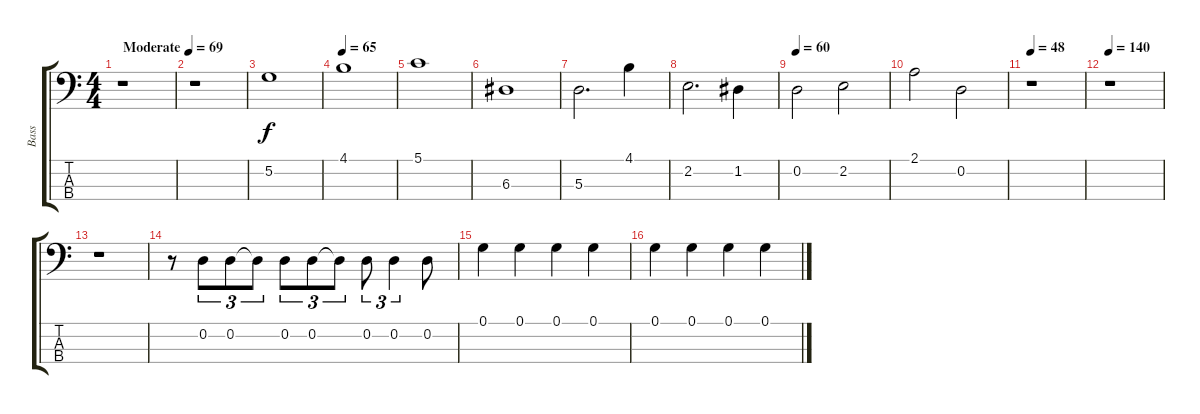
\track ("Bass" "Bass") {instrument fretlessbass}
\staff {score tabs}
\tuning (G2 D2 A1 E1) {hide}
\ts (4 4)
\tempo (69 "Moderate")
\clef f4
\ks c
r.1{dy f instrument fretlessbass} |
r.1 |
5.2.1 |
\tempo 65
4.1.1 |
5.1.1 |
6.3.1 |
5.3.2{d} 4.1.4 |
2.2.2{d} 1.2.4 |
\tempo 60
0.2.2 2.2.2 |
2.1.2 0.2.2 |
\tempo 48
r.1 |
\tempo 140
r.1 |
r.1 |
r.8 0.2.8{tu (3 2)} 0.2.8{tu (3 2)} 0.2{t}.8{tu (3 2)} 0.2.8{tu (3 2)} 0.2.8{tu (3 2)} 0.2{t}.8{tu (3 2)} 0.2.8{tu (3 2)} 0.2.4{tu (3 2)} 0.2.8 |
0.1.4 0.1.4 0.1.4 0.1.4 |
0.1.4 0.1.4 0.1.4 0.1.4
